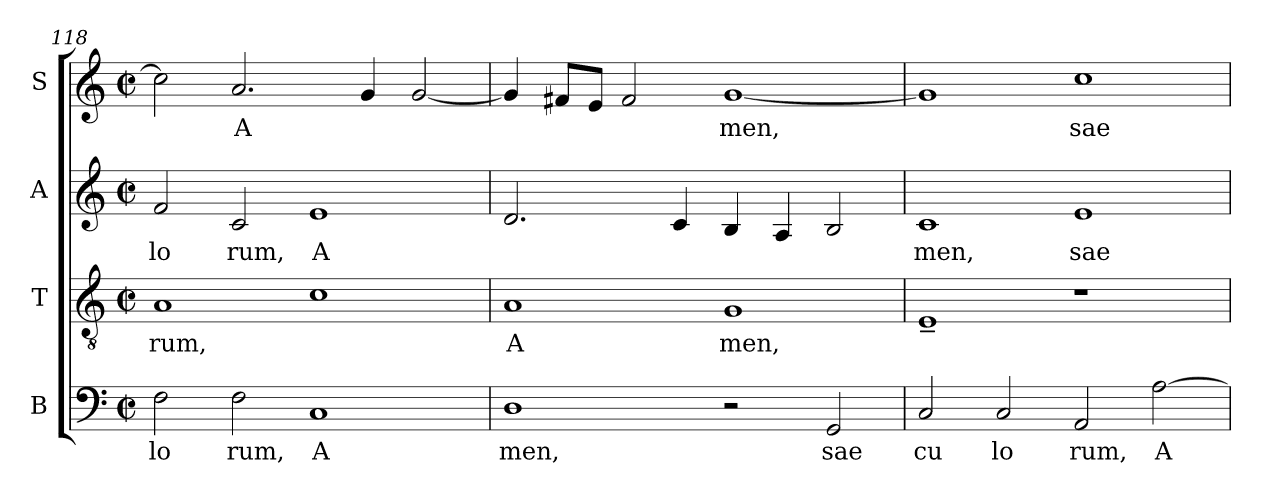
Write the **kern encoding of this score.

**kern	**text	**kern	**text	**kern	**text	**kern	**text
*part4	*part4	*part3	*part3	*part2	*part2	*part1	*part1
*staff4	*staff4	*staff3	*staff3	*staff2	*staff2	*staff1	*staff1
*I"B	*	*I"T	*	*I"A	*	*I"S	*
*I'B	*	*I'T	*	*I'A	*	*I'S	*
*clefF4	*	*clefGv2	*	*clefG2	*	*clefG2	*
*k[]	*	*k[]	*	*k[]	*	*k[]	*
*C:	*	*C:	*	*C:	*	*C:	*
*M2/2	*	*M2/2	*	*M2/2	*	*M2/2	*
*met(c|)	*	*met(c|)	*	*met(c|)	*	*met(c|)	*
=118	=118	=118	=118	=118	=118	=118	=118
!	!LO:LY:b:cj	!	!LO:LY:b:cj	!	!LO:LY:b:cj	!	!LO:LY:b:cj
2F\	lo	1A	rum,	2f/	lo	2cc\]	.
!	!LO:LY:b:cj	!	!	!	!LO:LY:b:cj	!	!LO:LY:b:cj
2F\	rum,	.	.	2c/	rum,	2.a/	A
!	!LO:LY:b:cj	!	!LO:LY:b:cj	!	!LO:LY:b:cj	!	!
1C	A	1c	.	1e	A	.	.
!	!	!	!	!	!	!	!LO:LY:b:cj
.	.	.	.	.	.	4g/	.
!	!	!	!	!	!	!	!LO:LY:b:cj
.	.	.	.	.	.	[<2g/	.
=119	=119	=119	=119	=119	=119	=119	=119
!	!LO:LY:b:cj	!	!LO:LY:b:cj	!	!LO:LY:b:cj	!	!LO:LY:b:cj
1D	men,	1A	A	2.d/	.	4g/]	.
!	!	!	!	!	!	!	!LO:LY:b:cj
.	.	.	.	.	.	8f#X/L	.
!	!	!	!	!	!	!	!LO:LY:b:cj
.	.	.	.	.	.	8e/J	.
!	!	!	!	!	!	!	!LO:LY:b:cj
.	.	.	.	.	.	2f#/	.
!	!	!	!	!	!LO:LY:b:cj	!	!
.	.	.	.	4c/	.	.	.
!	!	!	!LO:LY:b:cj	!	!LO:LY:b:cj	!	!LO:LY:b:cj
2r	.	1G	men,	4B/	.	[<1g	men,
!	!	!	!	!	!LO:LY:b:cj	!	!
.	.	.	.	4A/	.	.	.
!	!LO:LY:b:cj	!	!	!	!LO:LY:b:cj	!	!
2GG/	sae	.	.	2B/	.	.	.
!!LO:LB:g=z
=120	=120	=120	=120	=120	=120	=120	=120
!	!LO:LY:b:cj	!	!LO:LY:b:cj	!	!LO:LY:b:cj	!	!LO:LY:b:cj
2C/	cu	1E~<	.	1c	men,	1g]	.
!	!LO:LY:b:cj	!	!	!	!	!	!
2C/	lo	.	.	.	.	.	.
!	!LO:LY:b:cj	!	!	!	!LO:LY:b:cj	!	!LO:LY:b:cj
2AA/	rum,	1r	.	1e	sae	1cc	sae-
!	!LO:LY:b:cj	!	!	!	!	!	!
[>2A\	A	.	.	.	.	.	.
=	=	=	=	=	=	=	=
*-	*-	*-	*-	*-	*-	*-	*-
